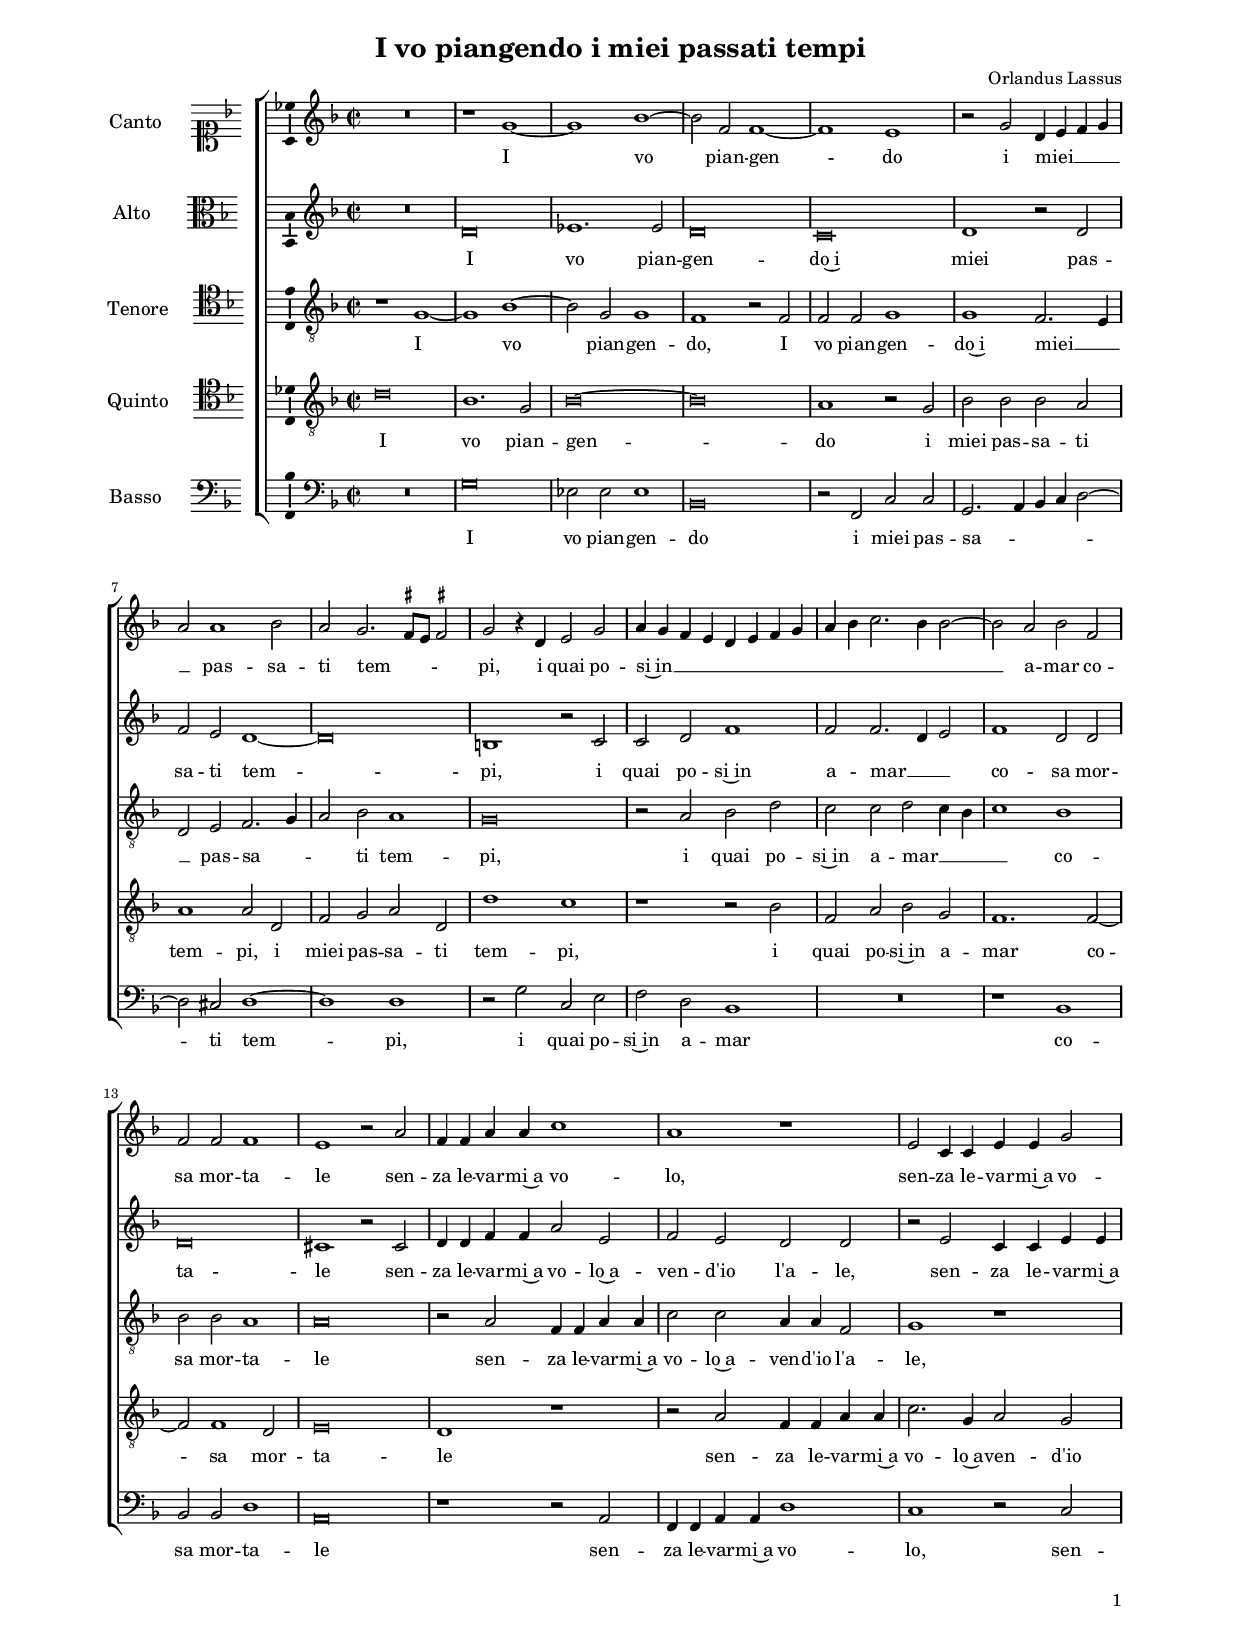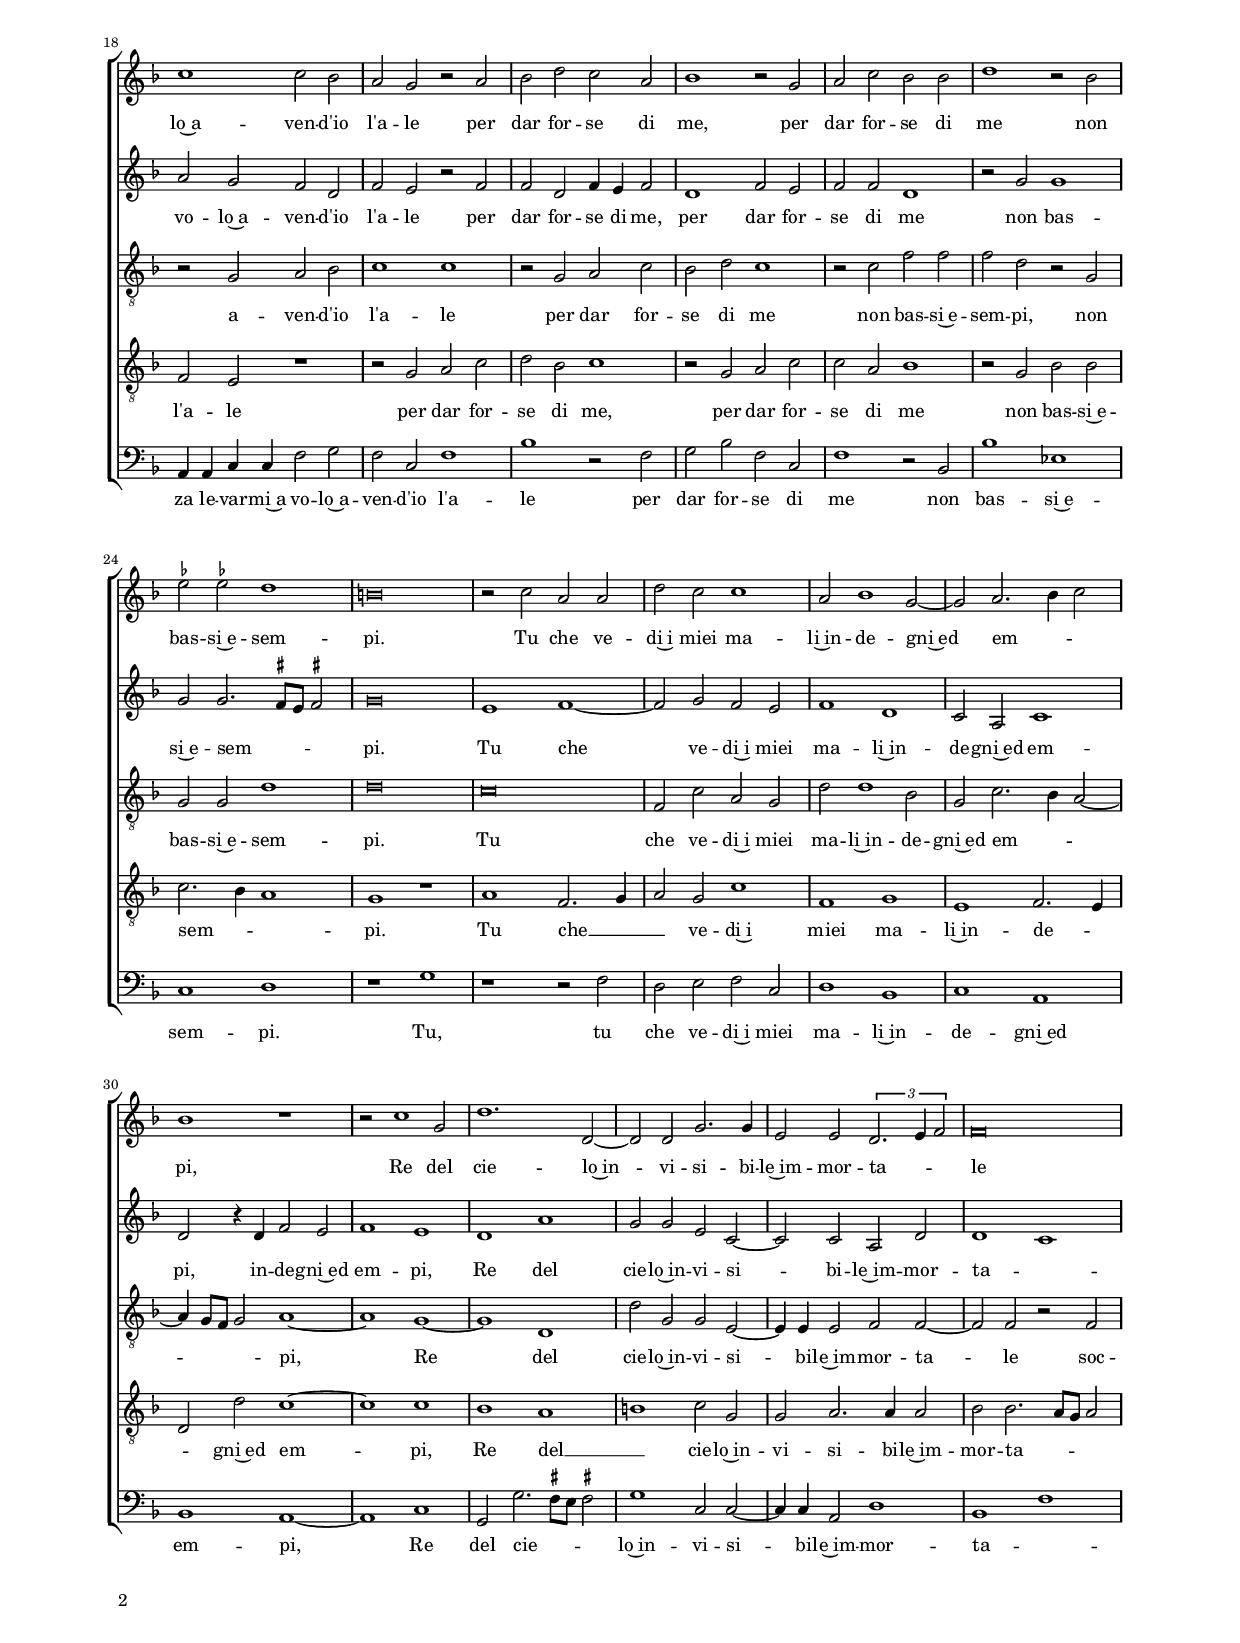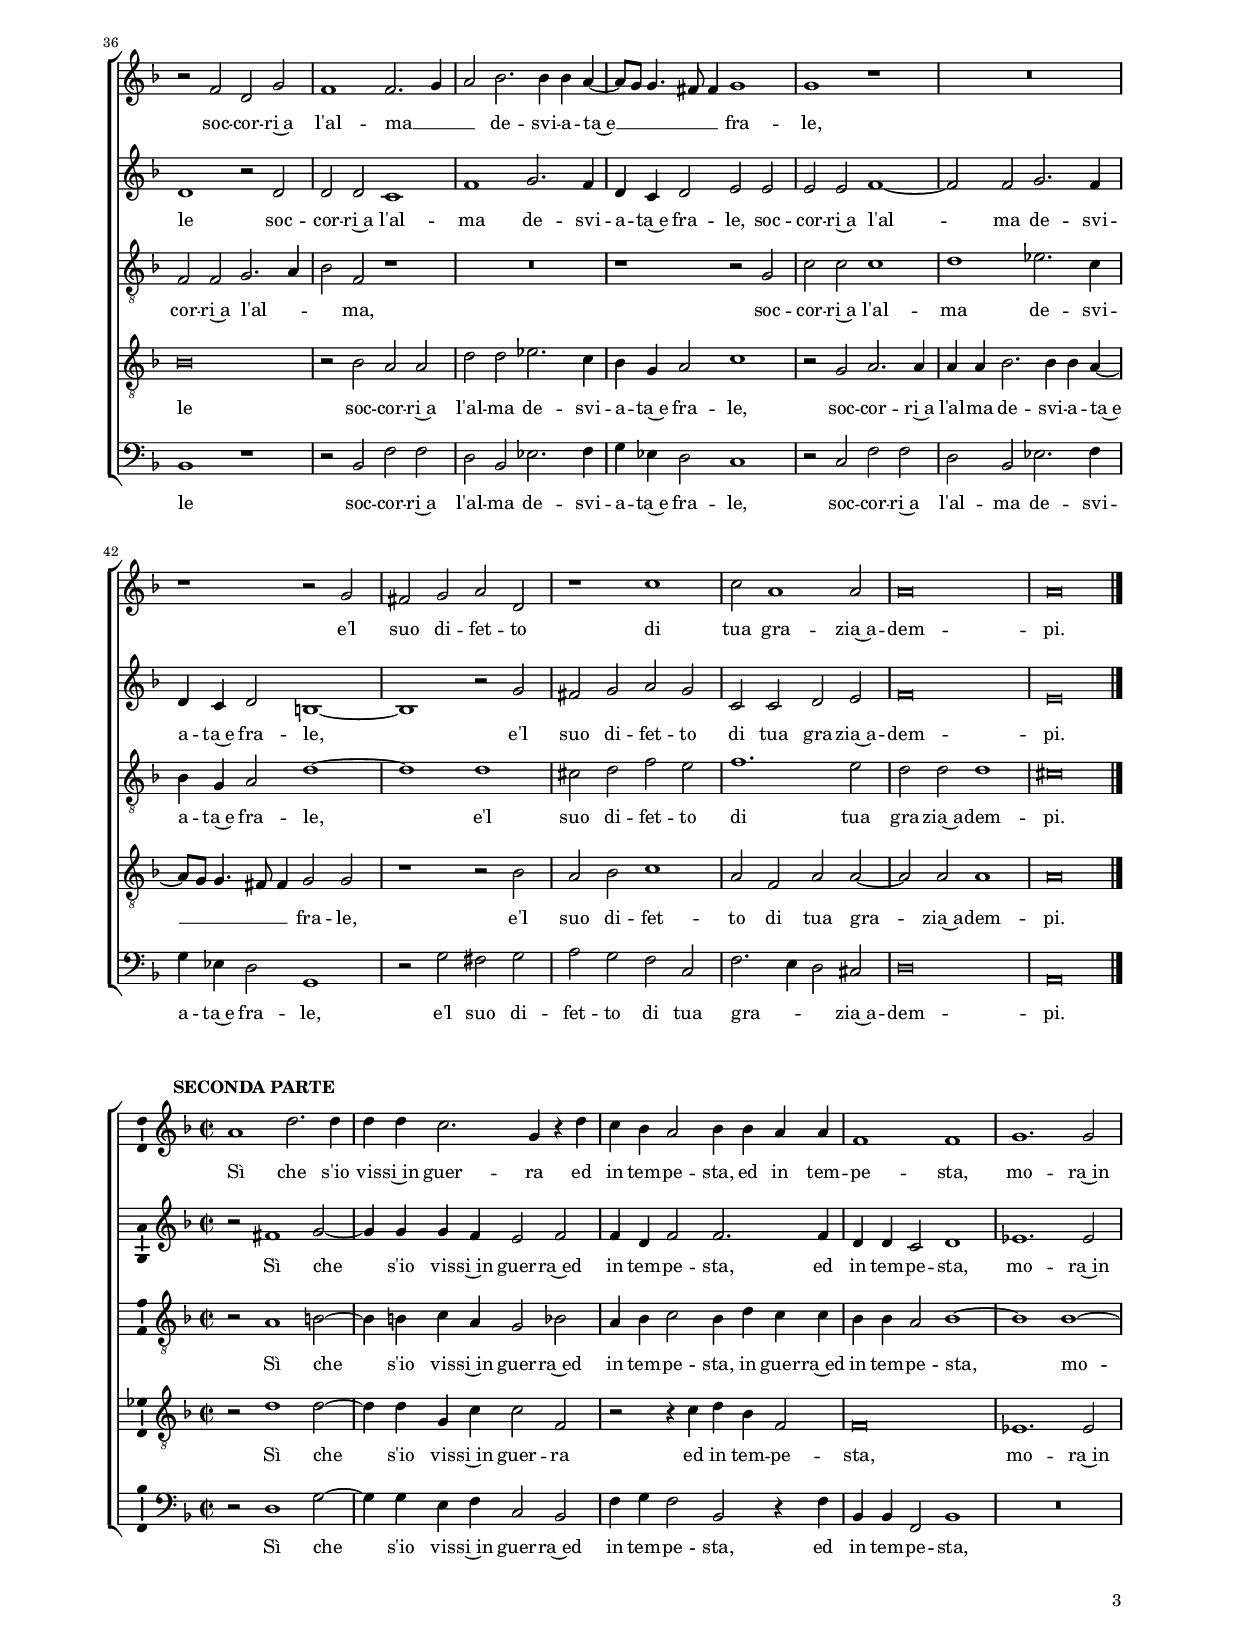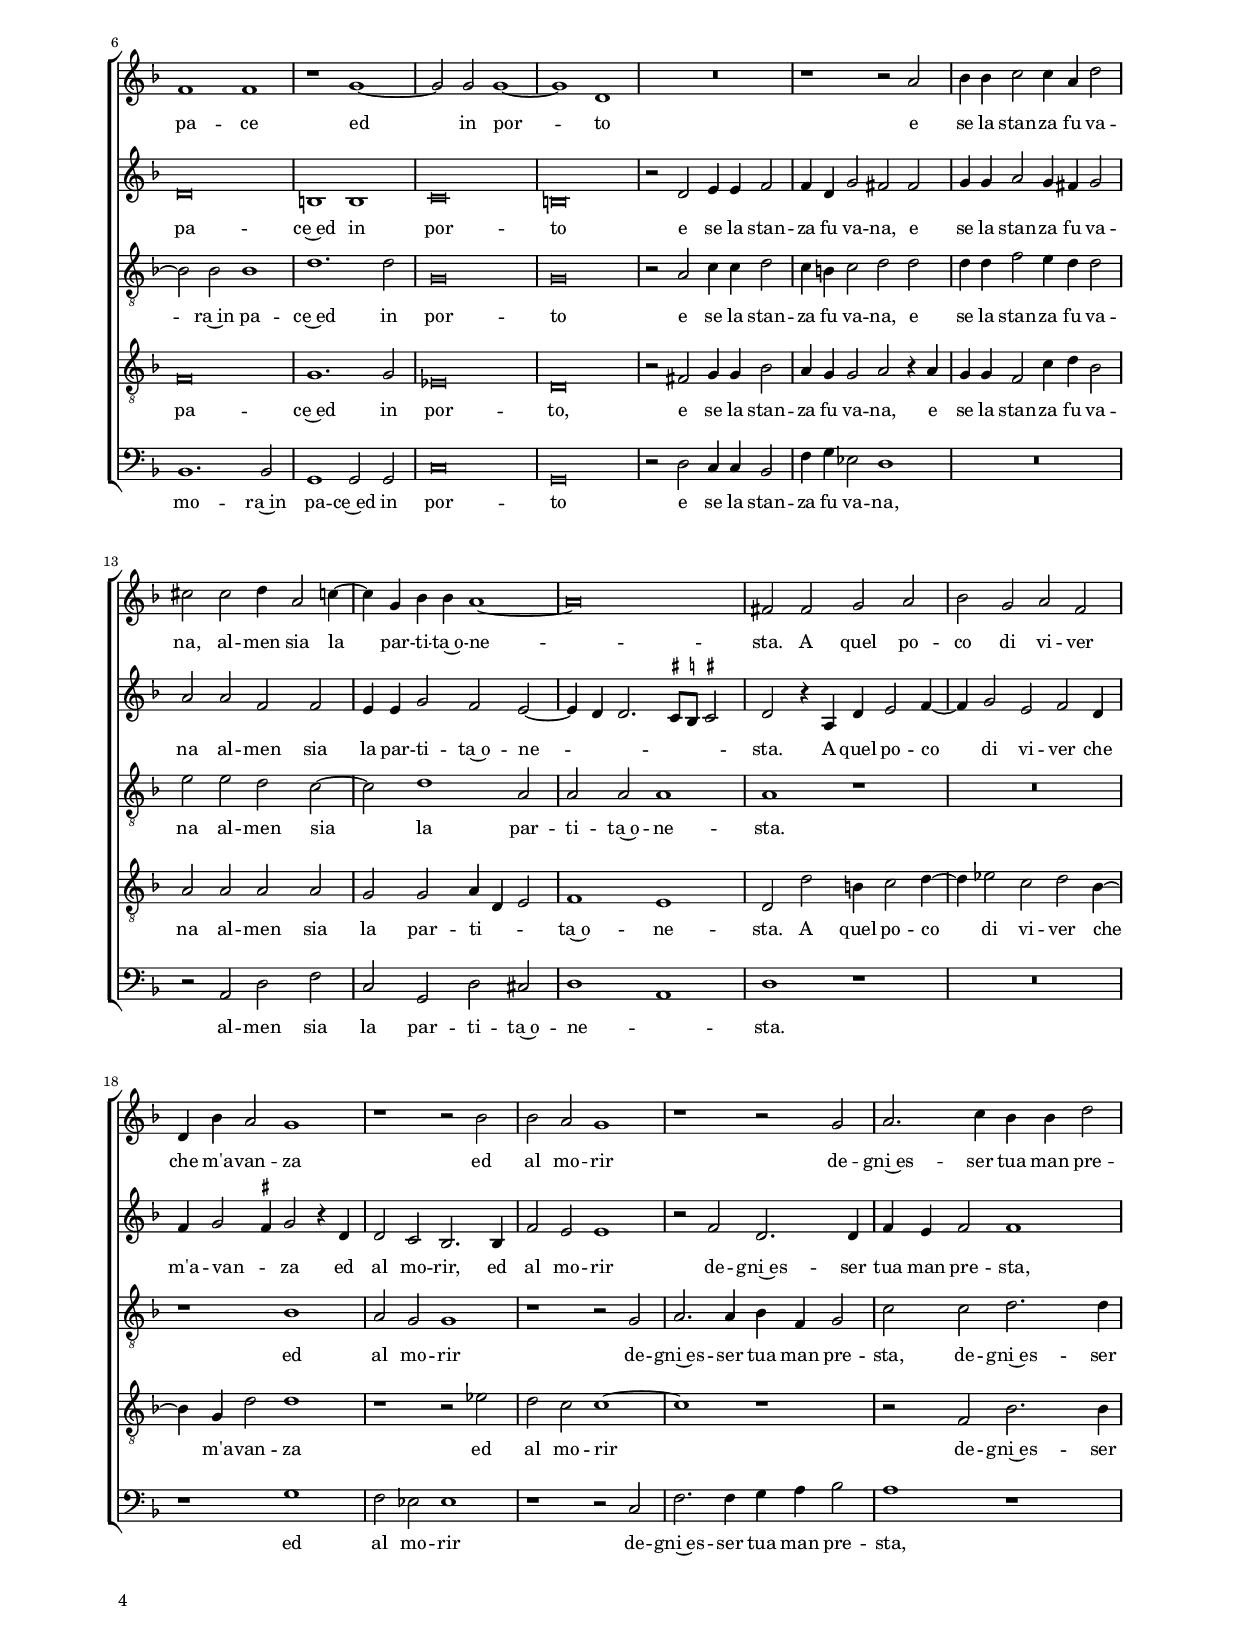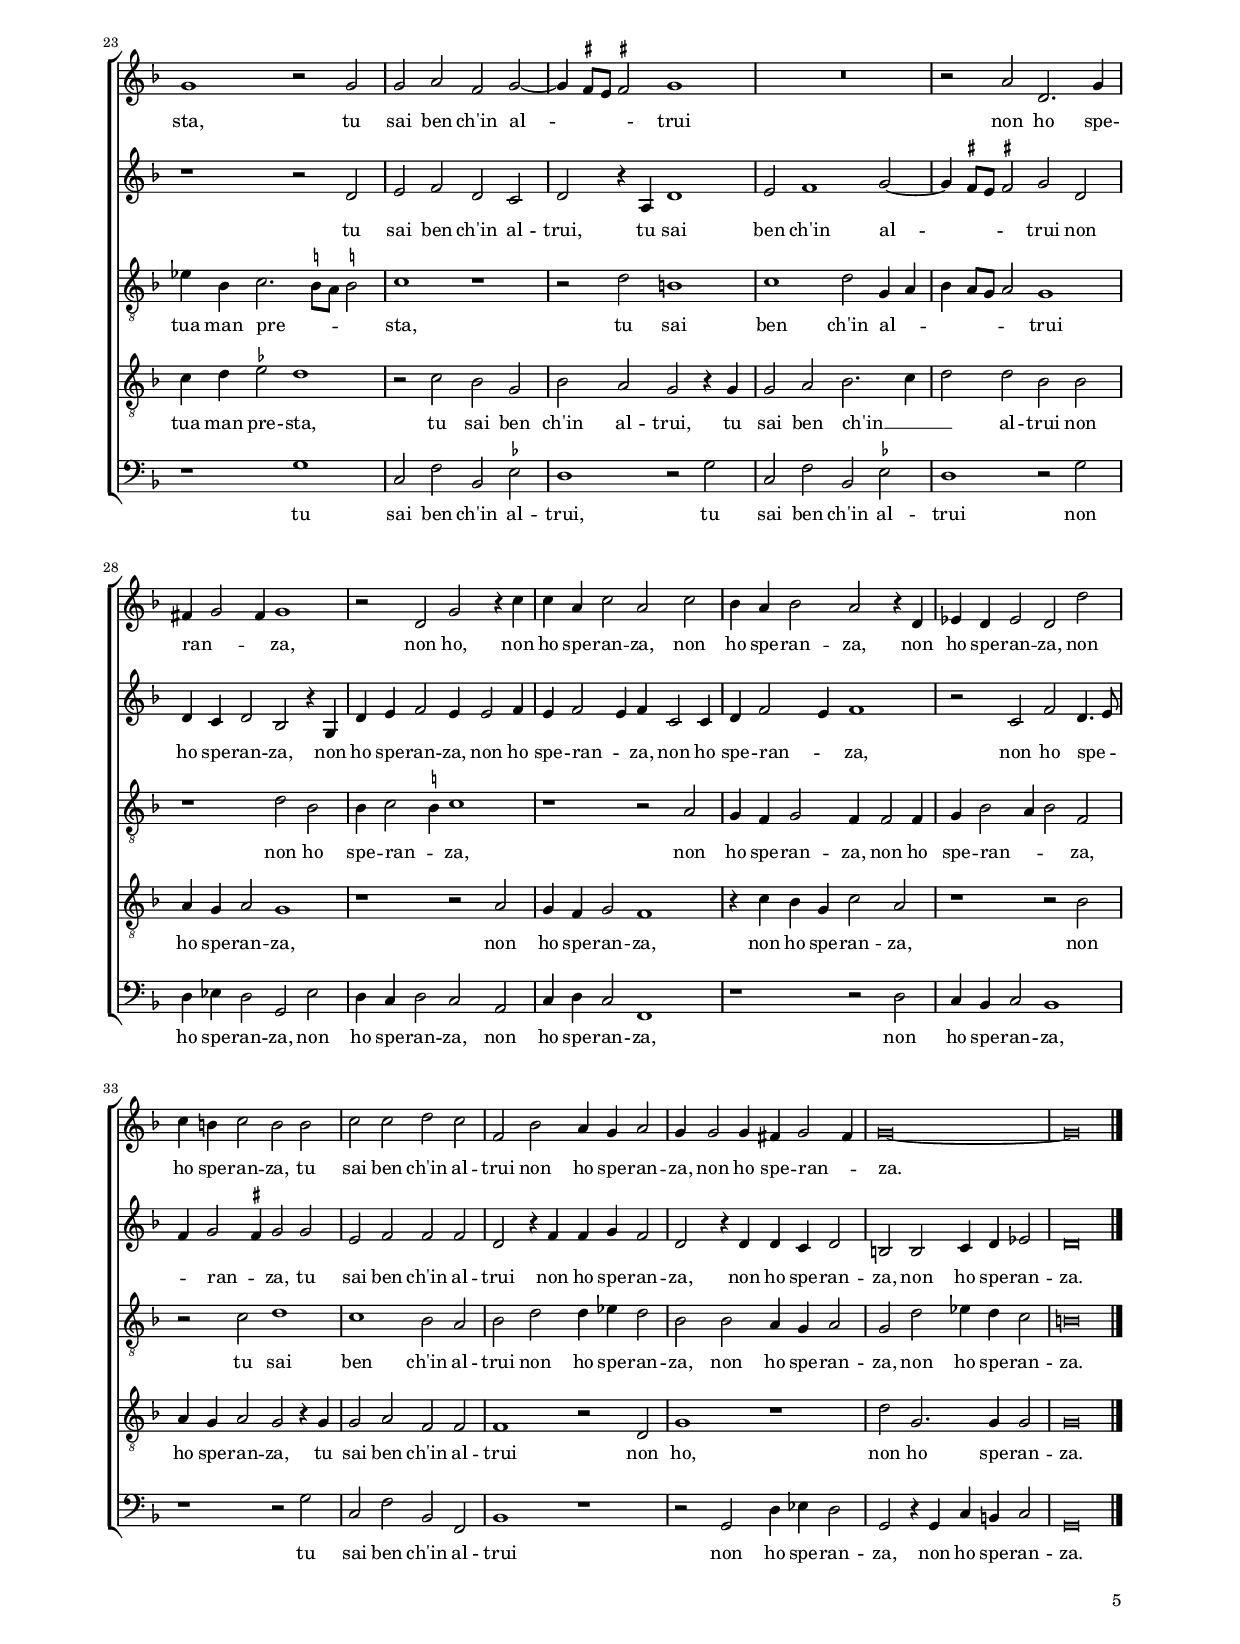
\header
{
  title="I vo piangendo i miei passati tempi"
  composer="Orlandus Lassus"
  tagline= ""
}

\version "2.24.1"
\language deutsch
#(set-global-staff-size 15)
% #(set-default-paper-size "letter")
#(ly:set-option 'point-and-click #f)

	
	ficta = { \once \set suggestAccidentals = ##t }
	
	forget = #(define-music-function (music) (ly:music?) #{
		\accidentalStyle forget
		$music
		\accidentalStyle default
		#})


\paper
	{
	top-margin = 1.8 \cm
	bottom-margin = 1.2 \cm
	left-margin = 2 \cm
	right-margin = 2 \cm
	ragged-bottom = ##f
	ragged-last-bottom = ##t
	print-page-number = ##f
	score-system-spacing = #'((basic-distance . 16) (minimum-distance . 14) (padding . 5) (strechability . 150))
	system-system-spacing = #'((basic-distance . 16) (minimum-distance . 14) (padding . 5) (strechability . 150))
	oddFooterMarkup=\markup   \fill-line { "" \fromproperty #'page:page-number-string }
	evenFooterMarkup=\markup  \fill-line { \fromproperty #'page:page-number-string "" }
	last-bottom-spacing = #'((basic-distance . 12) (minimum-distance . 7) (padding . 4))
	systems-per-page = 3
%	page-count = 6
%	min-systems-per-page = 3
	}

global = {
	\key f \major
	\time 2/2 \set Score.measureLength = #(ly:make-moment 2/1)
	\skip 1*2*47 \bar "|."
	}
	

incipitcantus = \markup { \score {
	{
	\set Staff.instrumentName = \markup { \fontsize #1 "Canto" }
	\key f \major
	\clef soprano
	s4 \bar ""
	}
	\layout  {
	raggedright = ##t
	indent = 1.8 \cm
	line-width = 2.5 \cm
	\context { \Staff \remove Time_signature_engraver }
	\override Staff.Clef.Y-extent = #'(0 . 0)
	}} \hspace #1 }
      
      
incipitaltus = \markup { \score {
	{
	\set Staff.instrumentName = \markup { \fontsize #1 "Alto" }
	\key f \major
	\clef alto
	s4 \bar ""
	}
	\layout  {
	raggedright = ##t
	indent = 1.8 \cm
	line-width = 2.5 \cm
	\context { \Staff \remove Time_signature_engraver }
	\override Staff.Clef.Y-extent = #'(0 . 0)
	}} \hspace #1 }


incipittenor = \markup { \score {
	{
	\set Staff.instrumentName = \markup { \fontsize #1 "Tenore" }
	\key f \major
	\clef tenor
	s4 \bar ""
	}
	\layout  {
	raggedright = ##t
	indent = 1.8 \cm
	line-width = 2.5 \cm
	\context { \Staff \remove Time_signature_engraver }
	\override Staff.Clef.Y-extent = #'(0 . 0)
	}} \hspace #1 }
      
      
incipitquintus = \markup { \score {
	{
	\set Staff.instrumentName = \markup { \fontsize #1 "Quinto" }
	\key f \major
	\clef tenor
	s4 \bar ""
	}
	\layout  {
	raggedright = ##t
	indent = 1.8 \cm
	line-width = 2.5 \cm
	\context { \Staff \remove Time_signature_engraver }
	\override Staff.Clef.Y-extent = #'(0 . 0)
	}} \hspace #1 }
      
      
incipitbassus = \markup { \score {
	{
	\set Staff.instrumentName = \markup { \fontsize #1 "Basso" }
	\key f \major
	\clef bass
	s4 \bar ""
	}
	\layout  {
	raggedright = ##t
	indent = 1.8 \cm
	line-width = 2.5 \cm
	\context { \Staff \remove Time_signature_engraver }
	\override Staff.Clef.Y-extent = #'(0 . 0)
	}} \hspace #1 }


cantus =  \relative c''
	{
	R\breve
	r1 g~
	g1 b~
	b2 f f1~
%5
	f1 e |
	r2 g d4 e f g
	a2 a1 b2
	a2 g2. \ficta fis8 e \ficta fis!2
	g2 r4 d e2 g
%10
	a4 g f e d e f g |
	a4 b c2. b4 b2~
	b2 a b f
	f2 f f1
	e1 r2 a
%15
	f4 f a a c1 |
	a1 r
	e2 c4 c e e g2
	c1 c2 b
	a2 g r a
%20
	b2 d c a |
	b1 r2 g
	a2 c b b
	d1 r2 b
	\ficta es2 \ficta es! d1
%25
	h\breve |
	r2 c a a
	d2 c c1
	a2 b1 g2~
	g2 a2. b4 c2
%30
	b1 r |
	r2 c1 g2
	d'1. d,2~
	d2 d g2. g4
	e2 e \tuplet 3/2 { d2. e4 f2 }
%35
	f\breve |
	r2 f d g
	f1 f2. g4
	a2 b2. b4 b a~
	a8 g g4. fis8 fis4 g1
%40
	g1 r |
	R\breve
	r1 r2 g
	fis2 g a d,
	r1 c'
%45
	c2 a1 a2 |
	a\breve
	a\breve |
	}


altus =  \relative c'
	{
	R\breve
	d\breve
	es1. es2
	d\breve
%5
	c\breve |
	d1 r2 d
	f2 e d1~
	d\breve
	h1 r2 c
%10
	c2 d f1 |
	f2 f2. d4 e2
	f1 d2 d
	d\breve
	cis1 r2 cis
%15
	d4 d f f a2 e |
	f2 e d d
	r2 e c4 c e e
	a2 g f d
	f2 e r f
%20
	f2 d f4 e f2 |
	d1 f2 e
	f2 f d1
	r2 g g1
	g2 g2. \ficta fis8 e \ficta fis!2
%25
	g\breve |
	e1 f~
	f2 g f e
	f1 d
	c2 a c1
%30
	d2 r4 d f2 e |
	f1 e
	d1 a'
	g2 g e c~
	c2 c a d
%35
	d1 c |
	d1 r2 d
	d2 d c1
	f1 g2. f4
	d4 c d2 e e
%40
	e2 e f1~ |
	f2 f g2. f4
	d4 c d2 h1~
	h1 r2 g'
	fis2 g a g
%45
	c,2 c d e |
	f\breve
	e\breve |
	}


tenor =  \relative c'
	{
	r1 g~
	g1 b~
	b2 g g1
	f1 r2 f
%5
	f2 f g1 |
	g1 f2. e4
	d2 e f2. g4
	a2 b a1
	g\breve
%10
	r2 a b d |
	c2 c d c4 b
	c1 b
	b2 b a1
	a\breve
%15
	r2 a f4 f a a |
	c2 c a4 a f2
	g1 r
	r2 g a b
	c1 c
%20
	r2 g a c |
	b2 d c1
	r2 c f f
	f2 d r g,
	g2 g d'1
%25
	d\breve |
	c\breve
	f,2 c' a g
	d'2 d1 b2
	g2 c2. b4 a2~
%30
	a4 g8 f g2 a1~ |
	a1 g~
	g1 d
	d'2 g, g e~
	e4 e e2 f f~
%35
	f2 f r f |
	f2 f g2. a4
	b2 f r1
	R\breve
	r1 r2 g
%40
	c2 c c1 |
	d1 es2. c4
	b4 g a2 d1~
	d1 d
	cis2 d f e
%45
	f1. e2 |
	d2 d d1
	cis\breve |
	}


quintus  =  \relative c'
	{
	d\breve
	b1. g2
	b\breve~
	b\breve
%5
	a1 r2 g |
	b2 b b a
	a1 a2 d,
	f2 g a d,
	d'1 c
%10
	r1 r2 b |
	f2 a b g
	f1. f2~
	f2 f1 d2
	e\breve
%15
	d1 r |
	r2 a' f4 f a a
	c2. g4 a2 g
	f2 e r1
	r2 g a c
%20
	d2 b c1 |
	r2 g a c
	c2 a b1
	r2 g b b
	c2. b4 a1
%25
	g1 r |
	a1 f2. g4
	a2 g c1
	f,1 g
	e1 f2. e4
%30
	d2 d' c1~ |
	c1 c
	b1 a
	h1 c2 g
	g2 a2. a4 a2
%35
	b2 b2. a8 g a2 |
	b\breve
	r2 b a a
	d2 d es2. c4
	b4 g a2 c1
%40
	r2 g a2. a4 |
	a4 a b2. b4 b a~
	a8 g g4. fis8 fis4 g2 g
	r1 r2 b
	a2 b c1
%45
	a2 f a a~ |
	a2 a a1
	a\breve |
	}


bassus  =  \relative c
	{
	R\breve
	g'\breve
	es2 es es1
	b\breve
%5
	r2 f c' c |
	g2. a4 b c d2~
	d2 cis d1~
	d1 d
	r2 g c, e
%10
	f2 d b1 |
	R\breve
	r1 b
	b2 b d1
	a\breve
%15
	r1 r2 a |
	f4 f a a d1
	c1 r2 c
	a4 a c c f2 g
	f2 c f1
%20
	b1 r2 f |
	g2 b f c
	f1 r2 b,
	b'1 es,
	c1 d
%25
	r1 g |
	r1 r2 f
	d2 e f2 c
	d1 b
	c1 a
%30
	b1 a~ |
	a1 c 
	g2 g'2. \ficta fis8 e \ficta fis!2
	g1 c,2 c~ 
	c4 c a2 d1
%35
	b1 f'  |
	b,1 r1
	r2 b f' f
	d2 b es2. f4
	g4 es d2 c1
%40
	r2 c f2 f |
	d2 b es2. f4
	g4 es d2 g,1
	r2 g' fis2 g
	a2 g f2 c
%45
	f2. e4 d2 cis |
	d\breve
	a\breve |
	}


lyricscantus = \lyricmode {
	I vo pian -- gen -- do i miei __ _ _ _ _ pas -- sa -- ti tem -- _ _ _ pi,
	i quai po -- si~in __ _ _ _ _ _ _ _ _ _ _ _ _ a -- mar co -- sa mor -- ta -- le
	sen -- za le -- var -- mi~a vo -- lo,
	sen -- za le -- var -- mi~a vo -- lo~a -- ven -- d'io l'a -- le
	per dar for -- se di me,
	per dar for -- se di me non bas -- si~e -- sem -- pi.
	Tu che ve -- di~i miei ma -- li~in -- de -- gni~ed em -- _ _ pi,
	Re del cie -- lo~in -- vi -- si -- bi -- le~im -- mor -- ta -- _ _ le
	soc -- cor -- ri~a l'al -- ma __ _ _ de -- svi -- a -- ta~e __ _ _ _ _ fra -- le,
	e'l suo di -- fet -- to di tua gra -- zia~a -- dem -- pi.
	}


lyricsaltus = \lyricmode {
	I vo pian -- gen -- do~i miei pas -- sa -- ti tem -- pi,
	i quai po -- si~in a -- mar __ _ _ co -- sa mor -- ta -- le
	sen -- za le -- var -- mi~a vo -- lo~a -- ven -- d'io l'a -- le,
	sen -- za le -- var -- mi~a vo -- lo~a -- ven -- d'io l'a -- le
	per dar for -- se di me,
	per dar for -- se di me non bas -- si~e -- sem -- _ _ _ pi.
	Tu che ve -- di~i miei ma -- li~in -- de -- gni~ed em -- pi,
	in -- de -- gni~ed em -- pi,
	Re del cie -- lo~in -- vi -- si -- bi -- le~im -- mor -- ta -- _ le
	soc -- cor -- ri~a l'al -- ma de -- svi -- a -- ta~e fra -- le,
	soc -- cor -- ri~a l'al -- ma de -- svi -- a -- ta~e fra -- le,
	e'l suo di -- fet -- to di tua gra -- zia~a -- dem -- pi.
	}


lyricstenor = \lyricmode {
	I vo pian -- gen -- do,
	I vo pian -- gen -- do~i miei __ _ _ pas -- sa -- _ _ ti tem -- pi,
	i quai po -- si~in a -- mar __ _ _ _ co -- sa mor -- ta -- le
	sen -- za le -- var -- mi~a vo -- lo~a -- ven -- d'io l'a -- le,
	a -- ven -- d'io l'a -- le
	per dar for -- se di me non bas -- si~e -- sem -- pi,
	non bas -- si~e -- sem -- pi.
	Tu che ve -- di~i miei ma -- li~in -- de -- gni~ed em -- _ _ _ _ _ pi,
	Re del cie -- lo~in -- vi -- si -- bi -- le~im -- mor -- ta -- le
	soc -- cor -- ri~a l'al -- _ _ ma,
	soc -- cor -- ri~a l'al -- ma de -- svi -- a -- ta~e fra -- le,
	e'l suo di -- fet -- to di tua gra -- zia~a -- dem -- pi.
	}


lyricsquintus = \lyricmode {
	I vo pian -- gen -- do i miei pas -- sa -- ti tem -- pi,
	i miei pas -- sa -- ti tem -- pi,
	i quai po -- si~in a -- mar co -- sa mor -- ta -- le
	sen -- za le -- var -- mi~a vo -- lo~a -- ven -- d'io l'a -- le
	per dar for -- se di me,
	per dar for -- se di me non bas -- si~e -- sem -- _ _ pi.
	Tu che __ _ _ ve -- di~i miei ma -- li~in -- de -- _ _ gni~ed em -- pi,
	Re del __ _ cie -- lo~in -- vi -- si -- bi -- le~im -- mor -- ta -- _ _ _ le
	soc -- cor -- ri~a l'al -- ma de -- svi -- a -- ta~e fra -- le,
	soc -- cor -- ri~a l'al -- ma de -- svi -- a -- ta~e __ _ _ _ _ fra -- le,
	e'l suo di -- fet -- to di tua gra -- zia~a -- dem -- pi.
	}


lyricsbassus = \lyricmode {
	I vo pian -- gen -- do i miei pas -- sa -- _ _ _ _ ti tem -- pi,
	i quai po -- si~in a -- mar co -- sa mor -- ta -- le
	sen -- za le -- var -- mi~a vo -- lo,
	sen -- za le -- var -- mi~a vo -- lo~a -- ven -- d'io l'a -- le
	per dar for -- se di me non bas -- si~e -- sem -- pi.
	Tu,
	tu che ve -- di~i miei ma -- li~in -- de -- gni~ed em -- pi,
	Re del cie -- _ _ _ lo~in -- vi -- si -- bi -- le~im -- mor -- ta -- _ le
	soc -- cor -- ri~a l'al -- ma de -- svi -- a -- ta~e fra -- le,
	soc -- cor -- ri~a l'al -- ma de -- svi -- a -- ta~e fra -- le,
	e'l suo di -- fet -- to di tua gra -- _ _ zia~a -- dem -- pi.
	}


\score
{  
	% \transpose {
	\new ChoirStaff \with { \override StaffGrouper.staff-staff-spacing.basic-distance = #12 }
	<<

	\new Staff << \global
	\new Voice="v1" {
		\set Staff.instrumentName=\incipitcantus
		\set Staff.midiInstrument = "reed organ"
		\clef violin
		\cantus }
	\new Lyrics \lyricsto "v1" {\lyricscantus }
	>>


	\new Staff << \global
	\new Voice="v2" {
		\set Staff.instrumentName=\incipitaltus
		\set Staff.midiInstrument = "reed organ"
		\clef violin % "G_8"
		\altus}
	\new Lyrics \lyricsto "v2" {\lyricsaltus }
	>>


	\new Staff << \global
	\new Voice="v3" {
		\set Staff.instrumentName=\incipittenor
		\set Staff.midiInstrument = "reed organ"
		\clef "G_8"
		\tenor }
	\new Lyrics \lyricsto "v3" {\lyricstenor }
	>>


	\new Staff << \global
	\new Voice="v5" {
		\set Staff.instrumentName=\incipitquintus
		\set Staff.midiInstrument = "reed organ"
		\clef "G_8"
		\quintus}
	\new Lyrics \lyricsto "v5" {\lyricsquintus }
	>>


	\new Staff << \global
	\new Voice="v4" {
		\set Staff.instrumentName=\incipitbassus
		\set Staff.midiInstrument = "reed organ"
		\clef bass
		\bassus }
	\new Lyrics \lyricsto "v4" {\lyricsbassus}
	>>

	>>
	% } % transpose

	\layout
	{
	indent = 2.5 \cm
	\context { \Staff \override TimeSignature.break-visibility = #end-of-line-invisible }
	\context { \Lyrics \override VerticalAxisGroup.nonstaff-relatedstaff-spacing.padding = #1.4 }
%	\context { \Lyrics \override LyricText.font-size = #1 }
	\context { \Staff \consists Ambitus_engraver }
	\context { \Score \override BarNumber.padding = #2 }
	\context { \Voice \override NoteHead.style = #'baroque }
	}


\midi
	{
	\tempo 2 = 90
	}

}

%%%%%%%%%%%%%%%%%%%%  SECUNDA PARS %%%%%%%%%%%%%%%%%%%%


global = {
	\key f \major
	\time 2/2 \set Score.measureLength = #(ly:make-moment 2/1)
	\skip 1*2*38 \bar "|."
	}


cantus =  \relative c''
	{
	a1 d2. d4
	d4 d c2. g4 r d'
	c4 b a2 b4 b a a
	f1 f
%5
	g1. g2 |
	f1 f
	r1 g~
	g2 g g1~
	g1 d
%10
	R\breve |
	r1 r2 a'
	b4 b c2 c4 a d2
	cis2 cis d4 a2 c4~
	c4 g b b a1~
%15
	a\breve |
	fis2 fis g a
	b2 g a f
	d4 b' a2 g1
	r1 r2 b
%20
	b2 a g1 |
	r1 r2 g
	a2. c4 b b d2
	g,1 r2 g
	g2 a f g~
%25
	g4 \ficta fis8 e \ficta fis!2 g1 |
	R\breve
	r2 a d,2. g4
	fis4 g2 fis4 g1
	r2 d g r4 c
%30
	c4 a c2 a c |
	b4 a b2 a r4 d,
	es4 d es2 d d'
	c4 h c2 h h
	c2 c d c
%35
	f,2 b a4 g a2 |
	g4 g2 g4 fis g2 fis4
	g\breve~
	g\breve |
	}


altus =  \relative c'
	{
	r2 fis1 g2~
	g4 g g f e2 f
	f4 d f2 f2. f4
	d4 d c2 d1
%5
	es1. es2 |
	d\breve
	h1 h
	c\breve
	h\breve
%10
	r2 d e4 e f2 |
	f4 d g2 fis fis
	g4 g a2 g4 fis g2
	a2 a f f
	e4 e g2 f e~
%15
	e4 d d2. \ficta cis8 \ficta h \ficta cis!2 |
	d2 r4 a d e2  f4~
	f4 g2 e f d4
	f4 g2 \ficta fis4 g2 r4 d
	d2 c b2. b4
%20
	f'2 e e1 |
	r2 f d2. d4
	f4 e f2 f1
	r1 r2 d
	e2 f d c
%25
	d2 r4 a d1 |
	e2 f1 g2~
	g4 \ficta fis8 e \ficta fis!2 g d
	d4 c d2 b2 r4 g
	d'4 e f2 e4 e2 f4
%30
	e4 f2 e4 f c2 c4 |
	d4 f2 e4 f1
	r2 c f d4. e8
	f4 g2 \ficta fis4 g2 g
	e2 f f f
%35
	d2 r4 f f g f2 |	
	d2 r4 d d c d2
	h2 h c4 d es2
	d\breve |
	}


tenor =  \relative c'
	{
	r2 a1 h2~
	h4 h c a g2 b
	a4 b c2 b4 d c c
	b4 b a2 b1~
%5
	b1 b~ |
	b2 b b1
	d1. d2
	g,\breve
	g\breve
%10
	r2 a c4 c d2 |
	c4 h c2 d d
	d4 d f2 e4 d d2
	e2 e d c~
	c2 d1 a2
%15
	a2 a a1 |
	a1 r
	R\breve
	r1 b
	a2 g g1
%20
	r1 r2 g |
	a2. a4 b4 f g2
	c2 c d2. d4
	es4 b c2. \stemDown \ficta h8 a \stemNeutral \ficta h!2
	c1 r
%25
	r2 d h1 |
	c1 d2 g,4 a
	b4 a8 g a2 g1
	r1 d'2 b
	b4 c2 \ficta h4 c1
%30
	r1 r2 a |
	g4 f g2 f4 f2 f4
	g4 b2 a4 b2 f
	r2 c' d1
	c1 b2 a
%35
	b2 d d4 es d2 |
	b2 b a4 g a2
	g2 d' es4 d c2
	h\breve |
	}


quintus  =  \relative c'
	{
	r2 d1 d2~
	d4 d g, c c2 f,
	r2 r4 c' d b f2
	f\breve
%5
	es1. es2 |
	f\breve
	g1. g2
	es\breve
	d\breve
%10
	r2 fis g4 g b2 |
	a4 g g2 a r4 a
	g4 g f2 c'4 d b2
	a2 a a a
	g2 g a4 d, e2
%15
	f1 e |
	d2 d' h4 c2 d4~
	d4 es2 c d b4~
	b4 g d'2 d1
	r1 r2 es
%20
	d2 c c1~ |
	c1 r
	r2 f, b2. b4
	c4 d \ficta es2 d1
	r2 c b g
%25
	b2 a g r4 g |
	g2 a b2. c4
	d2 d b b
	a4 g a2 g1
	r1 r2 a
%30
	g4 f g2 f1 |
	r4 c' b g c2 a
	r1 r2 b
	a4 g a2 g r4 g
	g2 a f f
%35
	f1 r2 d |
	g1 r
	d'2 g,2. g4 g2
	g\breve |
	}


bassus  =  \relative c
	{
	r2 d1 g2~
	g4 g e f c2 b
	f'4 g f2 b, r4 f'
	b,4 b f2 b1
%5
	R\breve |
	b1. b2
	g1 g2 g
	c\breve
	g\breve
%10
	r2 d' c4 c b2 |
	f'4 g es2 d1
	R\breve
	r2 a d f
	c2 g d' cis
%15
	d1 a |
	d1 r
	R\breve
	r1 g
	f2 es es1
%20
	r1 r2 c |
	f2. f4 g a b2
	a1 r
	r1 g
	c,2 f b, \ficta es
%25
	d1 r2 g |
	c,2 f b, \ficta es
	d1 r2 g
	d4 es d2 g, \ficta es'
	d4 c d2 c a
%30
	c4 d c2 f,1 |
	r1 r2 d'
	c4 b c2 b1
	r1 r2 g'
	c,2 f b, f
%35
	b1 r |
	r2 g d'4 es d2
	g,2 r4 g c4 h c2 
	g\breve |
	}


lyricscantus = \lyricmode {
	Sì che s'io vis -- si~in guer -- ra ed in tem -- pe -- sta,
	ed in tem -- pe -- sta,
	mo -- ra~in pa -- ce ed in por -- to
	e se la stan -- za fu va -- na,
	al -- men sia la par -- ti -- ta~o -- ne -- sta.
	A quel po -- co di vi -- ver che m'a -- van -- za
	ed al mo -- rir de -- gni~es -- ser tua man pre -- sta,
	tu sai ben ch'in al -- _ _ _ trui
	non ho spe -- ran -- _ _ za,
	non ho,
	non ho spe -- ran -- za,
	non ho spe -- ran -- za,
	non ho spe -- ran -- za,
	non ho spe -- ran -- za,
	tu sai ben ch'in al -- trui
	non ho spe -- ran -- za,
	non ho spe -- ran -- _ za.
	}


lyricsaltus = \lyricmode {
	Sì che s'io vis -- si~in guer -- ra~ed in tem -- pe -- sta,
	ed in tem -- pe -- sta,
	mo -- ra~in pa -- ce~ed in por -- to
	e se la stan -- za fu va -- na,
	e se la stan -- za fu va -- na
	al -- men sia la par -- ti -- ta~o -- ne -- _ _ _ _ _ sta.
	A quel po -- co di vi -- ver che m'a -- van -- _ za
	ed al mo -- rir,
	ed al mo -- rir de -- gni~es -- ser tua man pre -- sta,
	tu sai ben ch'in al -- trui,
	tu sai ben ch'in al -- _ _ _ trui
	non ho spe -- ran -- za,
	non ho spe -- ran -- za,
	non ho spe -- ran -- _ za,
	non ho spe -- ran -- _ za,
	non ho spe -- _ _ ran -- _ za,
	tu sai ben ch'in al -- trui
	non ho spe -- ran -- za,
	non ho spe -- ran -- za,
	non ho spe -- ran -- za.
	}


lyricstenor = \lyricmode {
	Sì che s'io vis -- si~in guer -- ra~ed in tem -- pe -- sta,
	in guer -- ra~ed in tem -- pe -- sta,
	mo -- ra~in pa -- ce~ed in por -- to
	e se la stan -- za fu va -- na,
	e se la stan -- za fu va -- na
	al -- men sia la par -- ti -- ta~o -- ne -- sta.
	ed al mo -- rir de -- gni~es -- ser tua man pre -- sta,
	de -- gni~es -- ser tua man pre -- _ _ _ sta,
	tu sai ben ch'in al -- _ _ _ _ _ trui
	non ho spe -- ran -- _ za,
	non ho spe -- ran -- za,
	non ho spe -- ran -- _ _ za,
	tu sai ben ch'in al -- trui
	non ho spe -- ran -- za,
	non ho spe -- ran -- za,
	non ho spe -- ran -- za.
	}


lyricsquintus = \lyricmode {
	Sì che s'io vis -- si~in guer -- ra ed in tem -- pe -- sta,
	mo -- ra~in pa -- ce~ed in por -- to,
	e se la stan -- za fu va -- na,
	e se la stan -- za fu va -- na
	al -- men sia la par -- ti -- _ _ ta~o -- ne -- sta.
	A quel po -- co di vi -- ver che m'a -- van -- za
	ed al mo -- rir de -- gni~es -- ser tua man pre -- sta,
	tu sai ben ch'in al -- trui,
	tu sai ben ch'in __ _ _ al -- trui
	non ho spe -- ran -- za,
	non ho spe -- ran -- za,
	non ho spe -- ran -- za,
	non ho spe -- ran -- za,
	tu sai ben ch'in al -- trui
	non ho,
	non ho spe -- ran -- za.
	}


lyricsbassus = \lyricmode {
	Sì che s'io vis -- si~in guer -- ra~ed in tem -- pe -- sta,
	ed in tem -- pe -- sta,
	mo -- ra~in pa -- ce~ed in por -- to
	e se la stan -- za fu va -- na,
	al -- men sia la par -- ti -- ta~o -- ne -- _ sta.
	ed al mo -- rir de -- gni~es -- ser tua man pre -- sta,
	tu sai ben ch'in al -- trui,
	tu sai ben ch'in al -- trui
	non ho spe -- ran -- za,
	non ho spe -- ran -- za,
	non ho spe -- ran -- za,
	non ho spe -- ran -- za,
	tu sai ben ch'in al -- trui
	non ho spe -- ran -- za,
	non ho spe -- ran -- za.
	}


\score
	{  
	% \transpose {
	\new ChoirStaff \with { \override StaffGrouper.staff-staff-spacing.basic-distance = #12 }
	<<

	\new Staff <<\global
	\new Voice="v1" {
	  %\set Staff.instrumentName=Cantus
		\set Staff.midiInstrument = "reed organ"
		\clef violin
		\cantus }
	\new Lyrics \lyricsto "v1" {\lyricscantus }
	>>


	\new Staff << \global
	\new Voice="v2" {
	  %\set Staff.instrumentName=Altus
		\set Staff.midiInstrument = "reed organ"
		\clef violin % "G_8"
		\altus}
	\new Lyrics \lyricsto "v2" {\lyricsaltus }
	>>


	\new Staff <<\global
	\new Voice="v3" {
	  %\set Staff.instrumentName=Tenor
		\set Staff.midiInstrument = "reed organ"
		\clef "G_8"
		\tenor }
	\new Lyrics \lyricsto "v3" {\lyricstenor }
	>>


	\new Staff << \global
	\new Voice="v5" {
	  %\set Staff.instrumentName=Quintus
		\set Staff.midiInstrument = "reed organ"
		\clef "G_8"
		\quintus}
	\new Lyrics \lyricsto "v5" {\lyricsquintus }
	>>


	\new Staff <<\global
	\new Voice="v4" {
	  %\set Staff.instrumentName=Bassus
		\set Staff.midiInstrument = "reed organ"
		\clef bass
		\bassus }
	\new Lyrics \lyricsto "v4" {\lyricsbassus}
	>>
	
	>>
	% } % transpose

	\layout
	{
	indent = 0 \cm
	\context { \Staff \override TimeSignature.break-visibility = #end-of-line-invisible }
	\context { \Lyrics \override VerticalAxisGroup.nonstaff-relatedstaff-spacing.padding = #1.4 }
%	\context { \Lyrics \override LyricText.font-size = #1 }
	\context { \Staff \consists Ambitus_engraver }
	\context { \Score \override BarNumber.padding = #2 }
	\context { \Voice \override NoteHead.style = #'baroque }
	}

	\header { piece = \markup { \raise #2 \hspace # 7 \bold "SECONDA PARTE"} }

\midi
	{
    	\tempo 2 = 90
	}
	
}

% EOF
